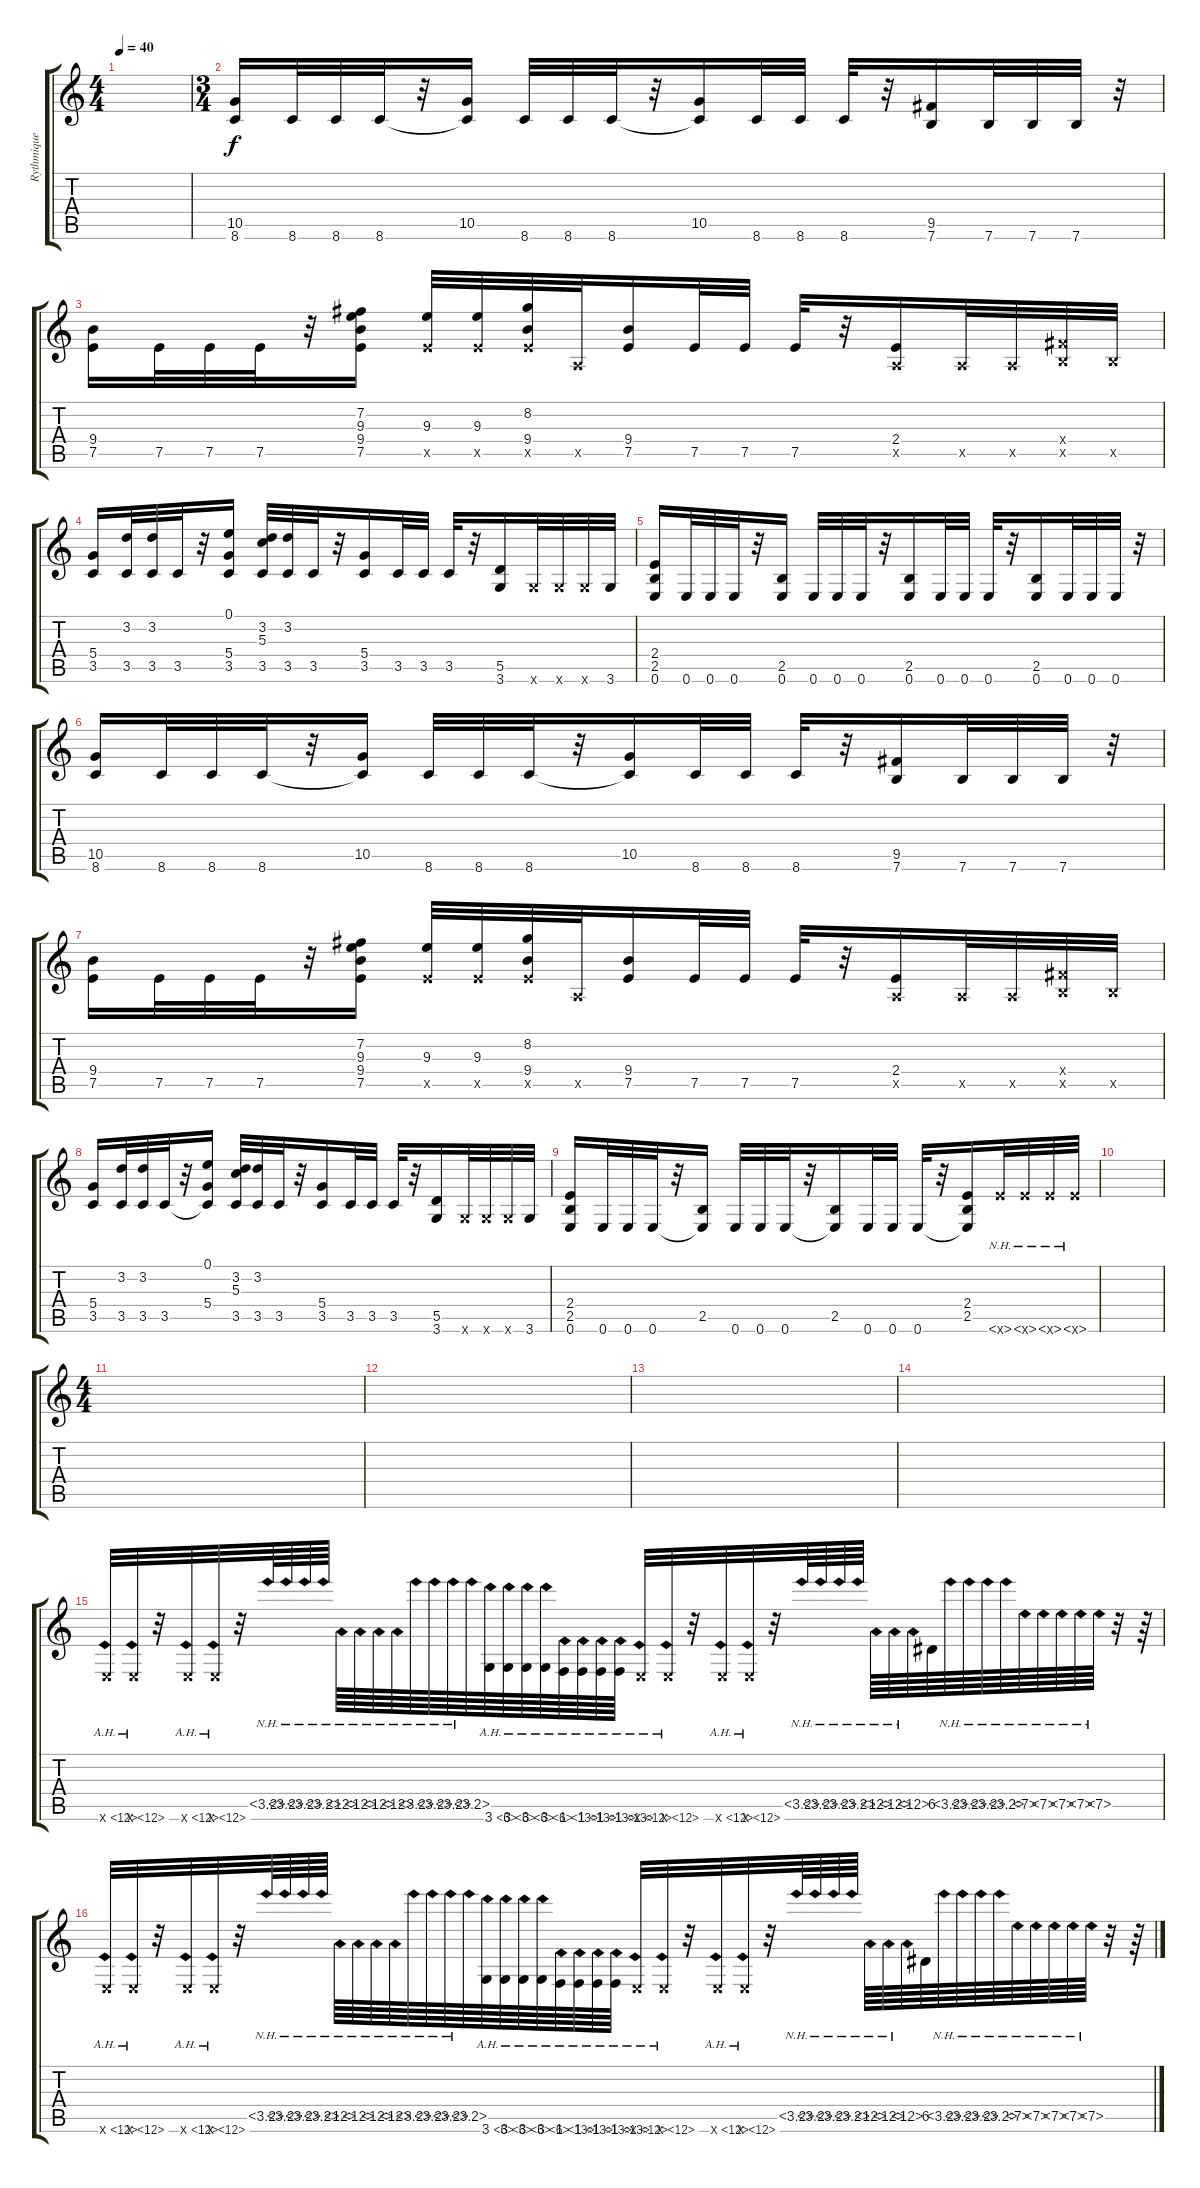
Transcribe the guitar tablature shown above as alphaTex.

\track ("Rythmique" "Rythmique") {instrument distortionguitar}
\staff {score tabs}
\tuning (E4 B3 G3 D3 A2 E2) {hide}
\ts (4 4)
\tempo 40
\clef g2
\ks c
|
\ts (3 4)
(10.5 8.6).16 8.6.32 8.6.32 8.6.32 r.32 (10.5 8.6{t}).16 8.6.32 8.6.32 8.6.32 r.32 (10.5 8.6{t}).16 8.6.32 8.6.32 8.6.32 r.32 (9.5 7.6).16 7.6.32 7.6.32 7.6.32 r.32 |
(9.4 7.5).16 7.5.32 7.5.32 7.5.32 r.32 (7.2 9.3 9.4 7.5).16 (9.3 7.5{x}).32 (9.3 7.5{x}).32 (8.2 9.4 7.5{x}).32 0.5{x}.32 (9.4 7.5).16 7.5.32 7.5.32 7.5.32 r.32 (2.4 0.5{x}).16 0.5{x}.32 0.5{x}.32 (4.4{x} 2.5{x}).32 2.5{x}.32 |
(5.4 3.5).16 (3.2 3.5).32 (3.2 3.5).32 3.5.32 r.32 (0.1 5.4 3.5).16 (3.2 5.3 3.5).32 (3.2 3.5).32 3.5.32 r.32 (5.4 3.5).16 3.5.32 3.5.32 3.5.32 r.32 (5.5 3.6).16 3.6{x}.32 3.6{x}.32 3.6{x}.32 3.6.32 |
(2.4 2.5 0.6).16 0.6.32 0.6.32 0.6.32 r.32 (2.5 0.6).16 0.6.32 0.6.32 0.6.32 r.32 (2.5 0.6).16 0.6.32 0.6.32 0.6.32 r.32 (2.5 0.6).16 0.6.32 0.6.32 0.6.32 r.32 |
(10.5 8.6).16 8.6.32 8.6.32 8.6.32 r.32 (10.5 8.6{t}).16 8.6.32 8.6.32 8.6.32 r.32 (10.5 8.6{t}).16 8.6.32 8.6.32 8.6.32 r.32 (9.5 7.6).16 7.6.32 7.6.32 7.6.32 r.32 |
(9.4 7.5).16 7.5.32 7.5.32 7.5.32 r.32 (7.2 9.3 9.4 7.5).16 (9.3 7.5{x}).32 (9.3 7.5{x}).32 (8.2 9.4 7.5{x}).32 0.5{x}.32 (9.4 7.5).16 7.5.32 7.5.32 7.5.32 r.32 (2.4 0.5{x}).16 0.5{x}.32 0.5{x}.32 (4.4{x} 2.5{x}).32 2.5{x}.32 |
(5.4 3.5).16 (3.2 3.5).32 (3.2 3.5).32 3.5.32 r.32 (0.1 5.4 3.5{t}).16 (3.2 5.3 3.5).32 (3.2 3.5).32 3.5.32 r.32 (5.4 3.5).16 3.5.32 3.5.32 3.5.32 r.32 (5.5 3.6).16 3.6{x}.32 3.6{x}.32 3.6{x}.32 3.6.32 |
(2.4 2.5 0.6).16 0.6.32 0.6.32 0.6.32 r.32 (2.5 0.6{t}).16 0.6.32 0.6.32 0.6.32 r.32 (2.5 0.6{t}).16 0.6.32 0.6.32 0.6.32 r.32 (2.4 2.5 0.6{t}).16 0.6{nh x}.32 0.6{nh x}.32 0.6{nh x}.32 0.6{nh x}.32 |
|
\ts (4 4)
|
|
|
|
0.6{ah 12 x}.32 0.6{ah 12 x}.32 r.32 0.6{ah 12 x}.32 0.6{ah 12 x}.32 r.32 3.5{nh}.64 3.5{nh}.64 3.5{nh}.64 3.5{nh}.64 6.5{nh}.64 6.5{nh}.64 6.5{nh}.64 6.5{nh}.64 3.5{nh}.64 3.5{nh}.64 3.5{nh}.64 3.5{nh}.64 3.6{ah 3}.64 3.6{ah 3}.64 3.6{ah 3}.64 3.6{ah 3}.64 1.6{ah 12}.64 1.6{ah 12}.64 1.6{ah 12}.64 1.6{ah 12}.64 0.6{ah 12 x}.32 0.6{ah 12 x}.32 r.32 0.6{ah 12 x}.32 0.6{ah 12 x}.32 r.32 3.5{nh}.64 3.5{nh}.64 3.5{nh}.64 3.5{nh}.64 6.5{nh}.64 6.5{nh}.64 6.5{nh}.64 6.5.64 3.5{nh}.64 3.5{nh}.64 3.5{nh}.64 3.5{nh}.64 7.5{nh}.64 7.5{nh}.64 7.5{nh}.64 7.5{nh}.64 7.5{nh}.64 r.32 r.64 |
0.6{ah 12 x}.32 0.6{ah 12 x}.32 r.32 0.6{ah 12 x}.32 0.6{ah 12 x}.32 r.32 3.5{nh}.64 3.5{nh}.64 3.5{nh}.64 3.5{nh}.64 6.5{nh}.64 6.5{nh}.64 6.5{nh}.64 6.5{nh}.64 3.5{nh}.64 3.5{nh}.64 3.5{nh}.64 3.5{nh}.64 3.6{ah 3}.64 3.6{ah 3}.64 3.6{ah 3}.64 3.6{ah 3}.64 1.6{ah 12}.64 1.6{ah 12}.64 1.6{ah 12}.64 1.6{ah 12}.64 0.6{ah 12 x}.32 0.6{ah 12 x}.32 r.32 0.6{ah 12 x}.32 0.6{ah 12 x}.32 r.32 3.5{nh}.64 3.5{nh}.64 3.5{nh}.64 3.5{nh}.64 6.5{nh}.64 6.5{nh}.64 6.5{nh}.64 6.5.64 3.5{nh}.64 3.5{nh}.64 3.5{nh}.64 3.5{nh}.64 7.5{nh}.64 7.5{nh}.64 7.5{nh}.64 7.5{nh}.64 7.5{nh}.64 r.32 r.64
